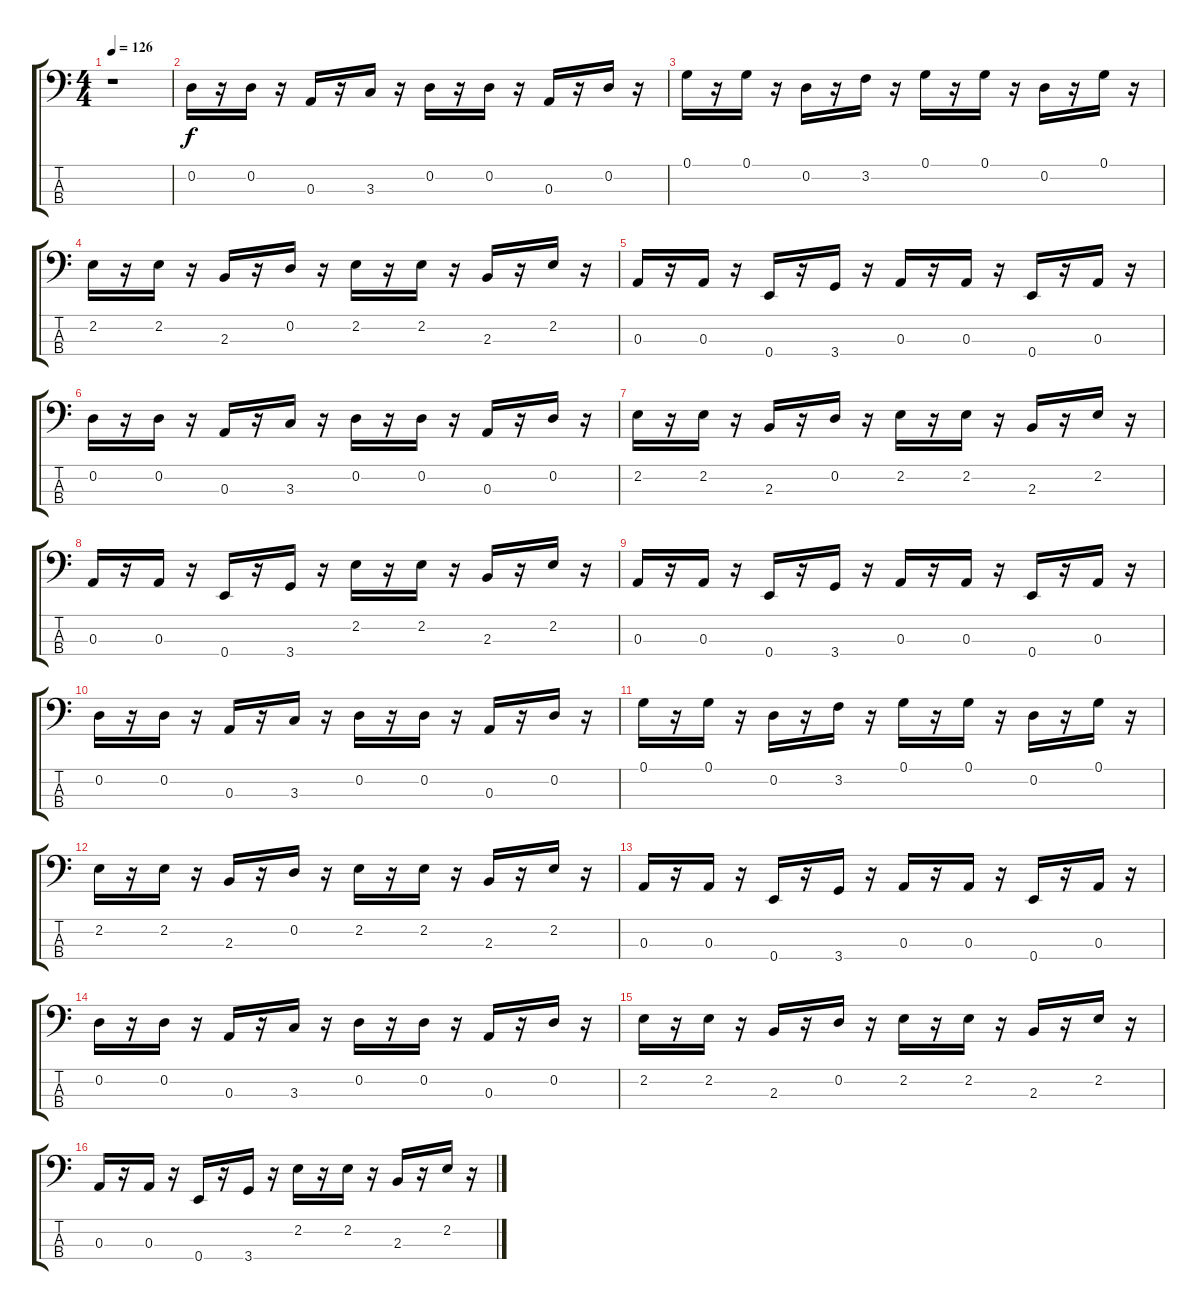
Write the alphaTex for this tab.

\track "" {instrument electricbassfinger}
\staff {score tabs}
\tuning (G2 D2 A1 E1) {hide}
\ts (4 4)
\tempo 126
\clef f4
\ks c
r.1{dy f instrument electricbassfinger} |
0.2.16 r.16 0.2.16 r.16 0.3.16 r.16 3.3.16 r.16 0.2.16 r.16 0.2.16 r.16 0.3.16 r.16 0.2.16 r.16 |
0.1.16 r.16 0.1.16 r.16 0.2.16 r.16 3.2.16 r.16 0.1.16 r.16 0.1.16 r.16 0.2.16 r.16 0.1.16 r.16 |
2.2.16 r.16 2.2.16 r.16 2.3.16 r.16 0.2.16 r.16 2.2.16 r.16 2.2.16 r.16 2.3.16 r.16 2.2.16 r.16 |
0.3.16 r.16 0.3.16 r.16 0.4.16 r.16 3.4.16 r.16 0.3.16 r.16 0.3.16 r.16 0.4.16 r.16 0.3.16 r.16 |
0.2.16 r.16 0.2.16 r.16 0.3.16 r.16 3.3.16 r.16 0.2.16 r.16 0.2.16 r.16 0.3.16 r.16 0.2.16 r.16 |
2.2.16 r.16 2.2.16 r.16 2.3.16 r.16 0.2.16 r.16 2.2.16 r.16 2.2.16 r.16 2.3.16 r.16 2.2.16 r.16 |
0.3.16 r.16 0.3.16 r.16 0.4.16 r.16 3.4.16 r.16 2.2.16 r.16 2.2.16 r.16 2.3.16 r.16 2.2.16 r.16 |
0.3.16 r.16 0.3.16 r.16 0.4.16 r.16 3.4.16 r.16 0.3.16 r.16 0.3.16 r.16 0.4.16 r.16 0.3.16 r.16 |
0.2.16 r.16 0.2.16 r.16 0.3.16 r.16 3.3.16 r.16 0.2.16 r.16 0.2.16 r.16 0.3.16 r.16 0.2.16 r.16 |
0.1.16 r.16 0.1.16 r.16 0.2.16 r.16 3.2.16 r.16 0.1.16 r.16 0.1.16 r.16 0.2.16 r.16 0.1.16 r.16 |
2.2.16 r.16 2.2.16 r.16 2.3.16 r.16 0.2.16 r.16 2.2.16 r.16 2.2.16 r.16 2.3.16 r.16 2.2.16 r.16 |
0.3.16 r.16 0.3.16 r.16 0.4.16 r.16 3.4.16 r.16 0.3.16 r.16 0.3.16 r.16 0.4.16 r.16 0.3.16 r.16 |
0.2.16 r.16 0.2.16 r.16 0.3.16 r.16 3.3.16 r.16 0.2.16 r.16 0.2.16 r.16 0.3.16 r.16 0.2.16 r.16 |
2.2.16 r.16 2.2.16 r.16 2.3.16 r.16 0.2.16 r.16 2.2.16 r.16 2.2.16 r.16 2.3.16 r.16 2.2.16 r.16 |
0.3.16 r.16 0.3.16 r.16 0.4.16 r.16 3.4.16 r.16 2.2.16 r.16 2.2.16 r.16 2.3.16 r.16 2.2.16 r.16
